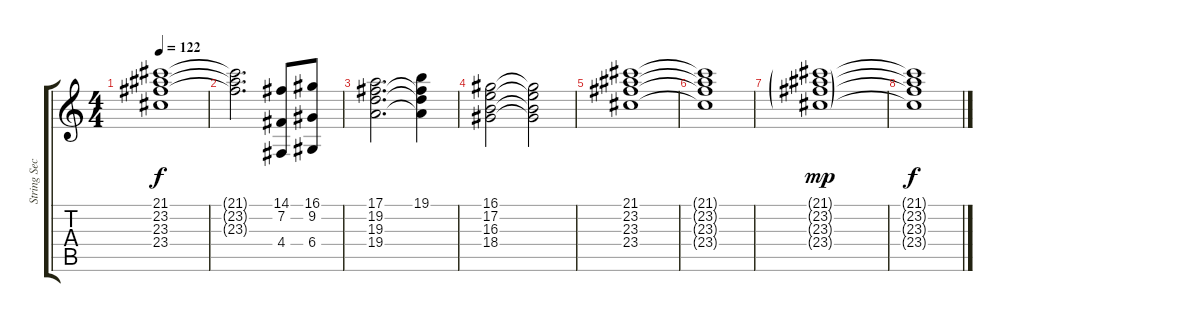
\track ("String Section" "String Sec") {instrument stringensemble1}
\staff {score tabs}
\tuning (E4 B3 G3 D3 A2 E2) {hide}
\ts (4 4)
\tempo 122
\clef g2
\ks c
(21.1 23.2 23.3 23.4).1{dy f} |
(21.1{t} 23.2{t} 23.3{t}).2{d} (14.1 7.2 4.4).8 (16.1 9.2 6.4).8 |
(17.1 19.2 19.3 19.4).2{d} (19.1 19.2{t} 19.3{t} 19.4{t}).4 |
(16.1 17.2 16.3 18.4).2 (16.1{t} 17.2{t} 16.3{t} 18.4{t}).2 |
(21.1 23.2 23.3 23.4).1 |
(21.1{t} 23.2{t} 23.3{t} 23.4{t}).1 |
(21.1{g} 23.2{g} 23.3{g} 23.4{g}).1{dy mp} |
(21.1{t} 23.2{t} 23.3{t} 23.4{t}).1{dy f}
